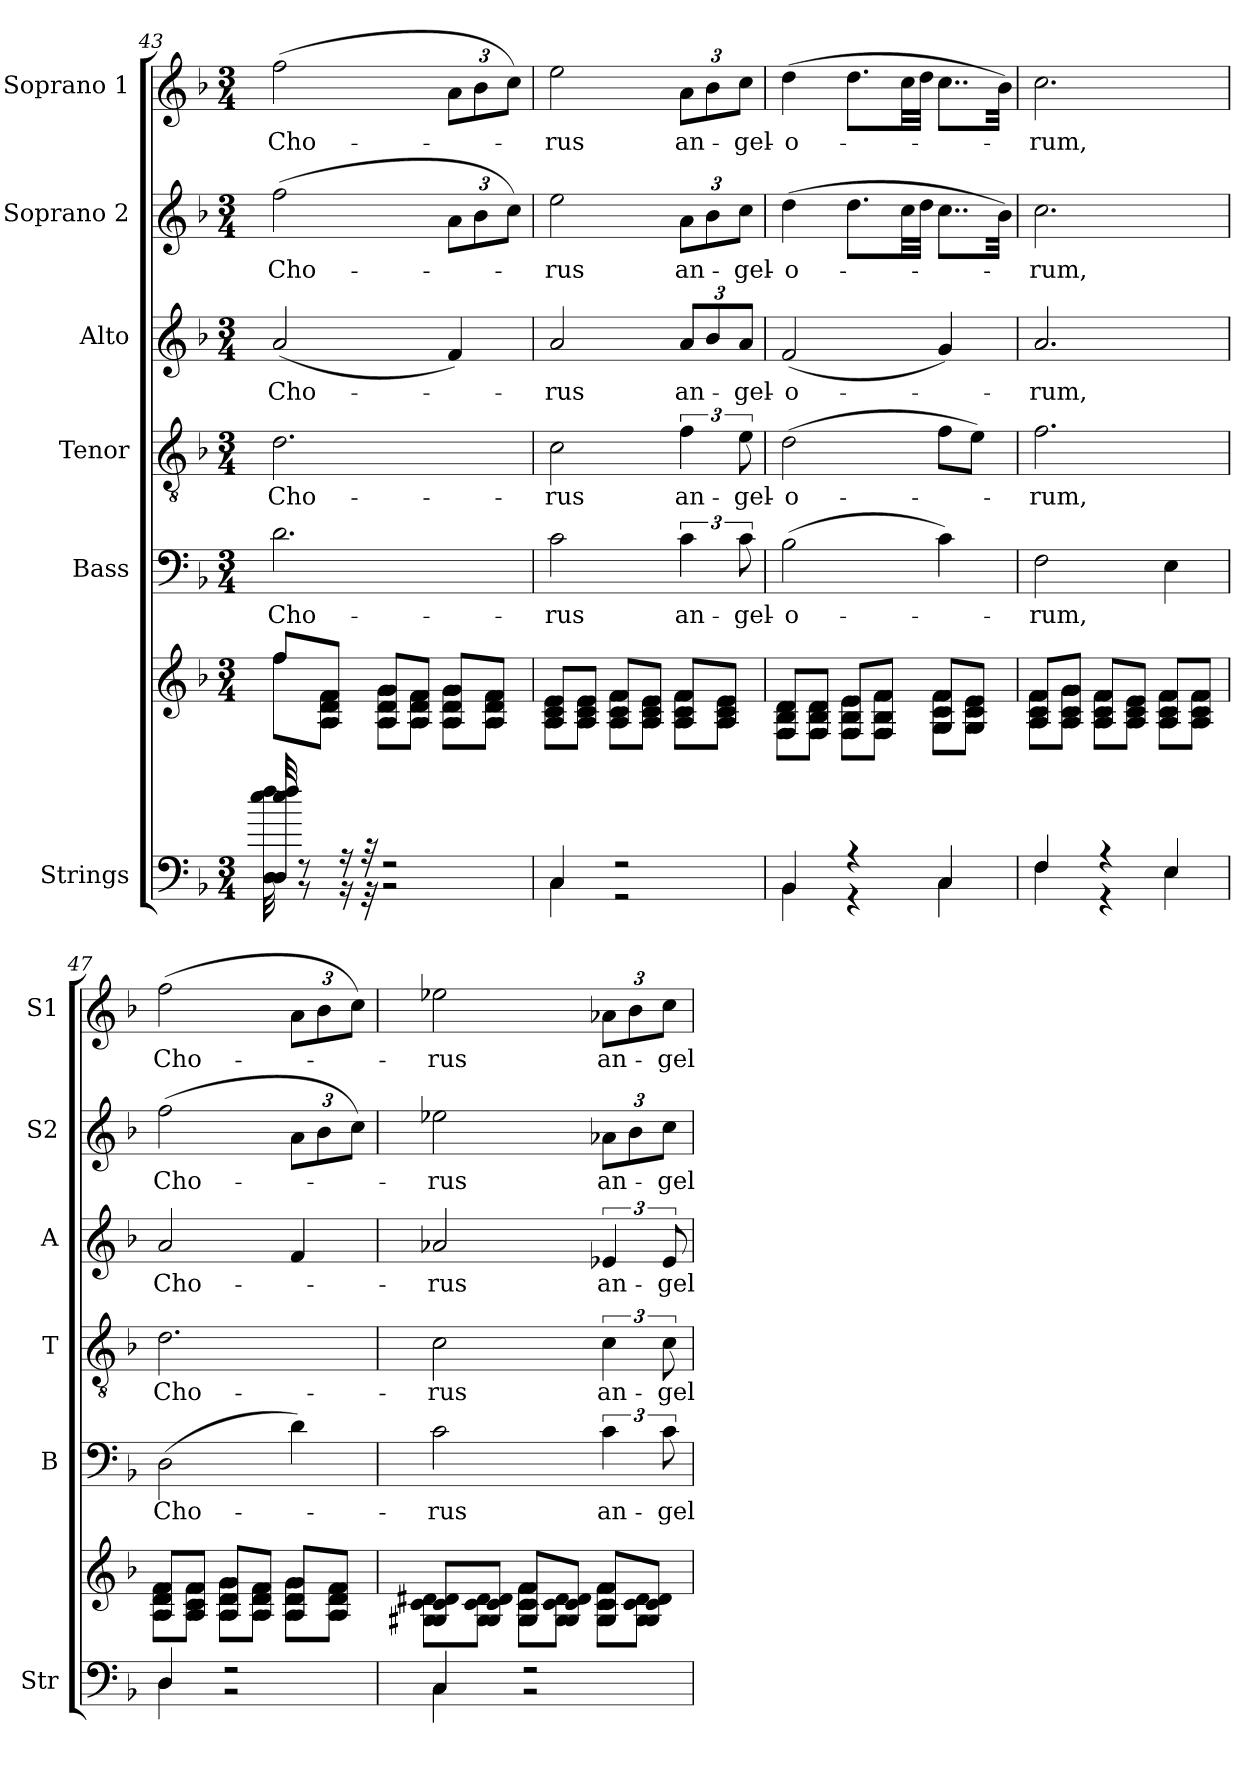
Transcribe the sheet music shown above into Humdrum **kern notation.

**kern	**kern	**kern	**text	**kern	**text	**kern	**text	**kern	**text	**kern	**text
*part6	*part6	*part5	*part5	*part4	*part4	*part3	*part3	*part2	*part2	*part1	*part1
*staff7	*staff6	*staff5	*staff5	*staff4	*staff4	*staff3	*staff3	*staff2	*staff2	*staff1	*staff1
*I"Strings	*	*I"Bass	*	*I"Tenor	*	*I"Alto	*	*I"Soprano 2	*	*I"Soprano 1	*
*I'Str	*	*I'B	*	*I'T	*	*I'A	*	*I'S2	*	*I'S1	*
*clefF4	*clefG2	*clefF4	*	*clefGv2	*	*clefG2	*	*clefG2	*	*clefG2	*
*k[b-]	*k[b-]	*k[b-]	*	*k[b-]	*	*k[b-]	*	*k[b-]	*	*k[b-]	*
*M3/4	*M3/4	*M3/4	*	*M3/4	*	*M3/4	*	*M3/4	*	*M3/4	*
=43	=43	=43	=43	=43	=43	=43	=43	=43	=43	=43	=43
*^	*^	*	*	*	*	*	*	*	*	*	*
!	!	!	!	!	!LO:LY:b	!	!LO:LY:b	!	!LO:LY:b	!	!LO:LY:b	!	!LO:LY:b
32D/ 32ee/ 32ff/	32D\ 32ee\ 32ff\	8ff/L	8ff\L	2.d	Cho-	2.d	Cho-	(<2a	Cho-	(>2ff	Cho-	(>2ff	Cho-
8r	8r	.	.	.	.	.	.	.	.	.	.	.	.
.	.	8A/ 8d/ 8f/J	8A\ 8d\ 8f\J	.	.	.	.	.	.	.	.	.	.
16r	16r	.	.	.	.	.	.	.	.	.	.	.	.
32r	32r	.	.	.	.	.	.	.	.	.	.	.	.
2r	2r	8A/ 8d/ 8g/L	8A\ 8d\ 8g\L	.	.	.	.	.	.	.	.	.	.
.	.	8A/ 8d/ 8f/J	8A\ 8d\ 8f\J	.	.	.	.	.	.	.	.	.	.
.	.	8A/ 8d/ 8g/L	8A\ 8d\ 8g\L	.	.	.	.	4f)	.	12aL	.	12aL	.
.	.	.	.	.	.	.	.	.	.	12b-	.	12b-	.
.	.	8A/ 8d/ 8f/J	8A\ 8d\ 8f\J	.	.	.	.	.	.	.	.	.	.
.	.	.	.	.	.	.	.	.	.	12ccJ)	.	12ccJ)	.
=44	=44	=44	=44	=44	=44	=44	=44	=44	=44	=44	=44	=44	=44
!	!	!	!	!	!LO:LY:b	!	!LO:LY:b	!	!LO:LY:b	!	!LO:LY:b	!	!LO:LY:b
4C/	4C\	8A/ 8c/ 8e/L	8A\ 8c\ 8e\L	2c	-rus	2c	-rus	2a	-rus	2ee	-rus	2ee	-rus
.	.	8A/ 8c/ 8e/J	8A\ 8c\ 8e\J	.	.	.	.	.	.	.	.	.	.
2r	2r	8A/ 8c/ 8f/L	8A\ 8c\ 8f\L	.	.	.	.	.	.	.	.	.	.
.	.	8A/ 8c/ 8e/J	8A\ 8c\ 8e\J	.	.	.	.	.	.	.	.	.	.
!	!	!	!	!	!LO:LY:b	!	!LO:LY:b	!	!LO:LY:b	!	!LO:LY:b	!	!LO:LY:b
.	.	8A/ 8c/ 8f/L	8A\ 8c\ 8f\L	6c	an-	6f	an-	12aL	an-	12aL	an-	12aL	an-
.	.	.	.	.	.	.	.	12b-	.	12b-	.	12b-	.
.	.	8A/ 8c/ 8e/J	8A\ 8c\ 8e\J	.	.	.	.	.	.	.	.	.	.
!	!	!	!	!	!LO:LY:b	!	!LO:LY:b	!	!LO:LY:b	!	!LO:LY:b	!	!LO:LY:b
.	.	.	.	12c	-gel-	12e	-gel-	12aJ	-gel-	12ccJ	-gel-	12ccJ	-gel-
=45	=45	=45	=45	=45	=45	=45	=45	=45	=45	=45	=45	=45	=45
!	!	!	!	!	!LO:LY:b	!	!LO:LY:b	!	!LO:LY:b	!	!LO:LY:b	!	!LO:LY:b
4BB-/	4BB-\	8F/ 8B-/ 8d/L	8F\ 8B-\ 8d\L	(>2B-	-o-	(>2d	-o-	(<2f	-o-	(>4dd	-o-	(>4dd	-o-
.	.	8F/ 8B-/ 8d/J	8F\ 8B-\ 8d\J	.	.	.	.	.	.	.	.	.	.
4r	4r	8F/ 8B-/ 8e/L	8F\ 8B-\ 8e\L	.	.	.	.	.	.	8.ddL	.	8.ddL	.
.	.	8F/ 8B-/ 8f/J	8F\ 8B-\ 8f\J	.	.	.	.	.	.	.	.	.	.
.	.	.	.	.	.	.	.	.	.	32ccLL	.	32ccLL	.
.	.	.	.	.	.	.	.	.	.	32ddJJJ	.	32ddJJJ	.
4C/	4C\	8G/ 8c/ 8f/L	8G\ 8c\ 8f\L	4c)	.	8fL	.	4g)	.	8..ccL	.	8..ccL	.
.	.	8G/ 8c/ 8e/J	8G\ 8c\ 8e\J	.	.	8eJ)	.	.	.	.	.	.	.
.	.	.	.	.	.	.	.	.	.	32b-Jkk)	.	32b-Jkk)	.
=46	=46	=46	=46	=46	=46	=46	=46	=46	=46	=46	=46	=46	=46
!	!	!	!	!	!	!	!LO:LY:b	!	!LO:LY:b	!	!LO:LY:b	!	!LO:LY:b
4F/	4F\	8A/ 8c/ 8f/L	8A\ 8c\ 8f\L	2F	rum,	2.f	-rum,	2.a	-rum,	2.cc	-rum,	2.cc	-rum,
.	.	8A/ 8c/ 8g/J	8A\ 8c\ 8g\J	.	.	.	.	.	.	.	.	.	.
4r	4r	8A/ 8c/ 8f/L	8A\ 8c\ 8f\L	.	.	.	.	.	.	.	.	.	.
.	.	8A/ 8c/ 8e/J	8A\ 8c\ 8e\J	.	.	.	.	.	.	.	.	.	.
4E/	4E\	8A/ 8c/ 8f/L	8A\ 8c\ 8f\L	4E	.	.	.	.	.	.	.	.	.
.	.	8A/ 8c/ 8f/J	8A\ 8c\ 8f\J	.	.	.	.	.	.	.	.	.	.
=47	=47	=47	=47	=47	=47	=47	=47	=47	=47	=47	=47	=47	=47
!	!	!	!	!	!LO:LY:b	!	!LO:LY:b	!	!LO:LY:b	!	!LO:LY:b	!	!LO:LY:b
4D/	4D\	8A/ 8d/ 8f/L	8A\ 8d\ 8f\L	(>2D	Cho-	2.d	Cho-	2a	Cho-	(>2ff	Cho-	(>2ff	Cho-
.	.	8A/ 8c/ 8f/J	8A\ 8c\ 8f\J	.	.	.	.	.	.	.	.	.	.
2r	2r	8A/ 8d/ 8g/L	8A\ 8d\ 8g\L	.	.	.	.	.	.	.	.	.	.
.	.	8A/ 8d/ 8f/J	8A\ 8d\ 8f\J	.	.	.	.	.	.	.	.	.	.
.	.	8A/ 8d/ 8g/L	8A\ 8d\ 8g\L	4d)	.	.	.	4f	.	12aL	.	12aL	.
.	.	.	.	.	.	.	.	.	.	12b-	.	12b-	.
.	.	8A/ 8d/ 8f/J	8A\ 8d\ 8f\J	.	.	.	.	.	.	.	.	.	.
.	.	.	.	.	.	.	.	.	.	12ccJ)	.	12ccJ)	.
=48	=48	=48	=48	=48	=48	=48	=48	=48	=48	=48	=48	=48	=48
!	!	!	!	!	!LO:LY:b	!	!LO:LY:b	!	!LO:LY:b	!	!LO:LY:b	!	!LO:LY:b
4C/	4C\	8G#X/ 8c/ 8d#X/L	8G#X\ 8c\ 8d#X\L	2c	-rus	2c	-rus	2a-X	-rus	2ee-X	-rus	2ee-X	-rus
.	.	8G#/ 8c/ 8d#/J	8G#\ 8c\ 8d#\J	.	.	.	.	.	.	.	.	.	.
2r	2r	8G#/ 8c/ 8f/L	8G#\ 8c\ 8f\L	.	.	.	.	.	.	.	.	.	.
.	.	8G#/ 8c/ 8d#/J	8G#\ 8c\ 8d#\J	.	.	.	.	.	.	.	.	.	.
!	!	!	!	!	!LO:LY:b	!	!LO:LY:b	!	!LO:LY:b	!	!LO:LY:b	!	!LO:LY:b
.	.	8G#/ 8c/ 8f/L	8G#\ 8c\ 8f\L	6c	an-	6c	an-	6e-X	an-	12a-XL	an-	12a-XL	an-
.	.	.	.	.	.	.	.	.	.	12b-	.	12b-	.
.	.	8G#/ 8c/ 8d#/J	8G#\ 8c\ 8d#\J	.	.	.	.	.	.	.	.	.	.
!	!	!	!	!	!LO:LY:b	!	!LO:LY:b	!	!LO:LY:b	!	!LO:LY:b	!	!LO:LY:b
.	.	.	.	12c	-gel-	12c	-gel-	12e-	-gel-	12ccJ	-gel-	12ccJ	-gel-
*v	*v	*	*	*	*	*	*	*	*	*	*	*	*
*	*v	*v	*	*	*	*	*	*	*	*	*	*
=	=	=	=	=	=	=	=	=	=	=	=
*-	*-	*-	*-	*-	*-	*-	*-	*-	*-	*-	*-
